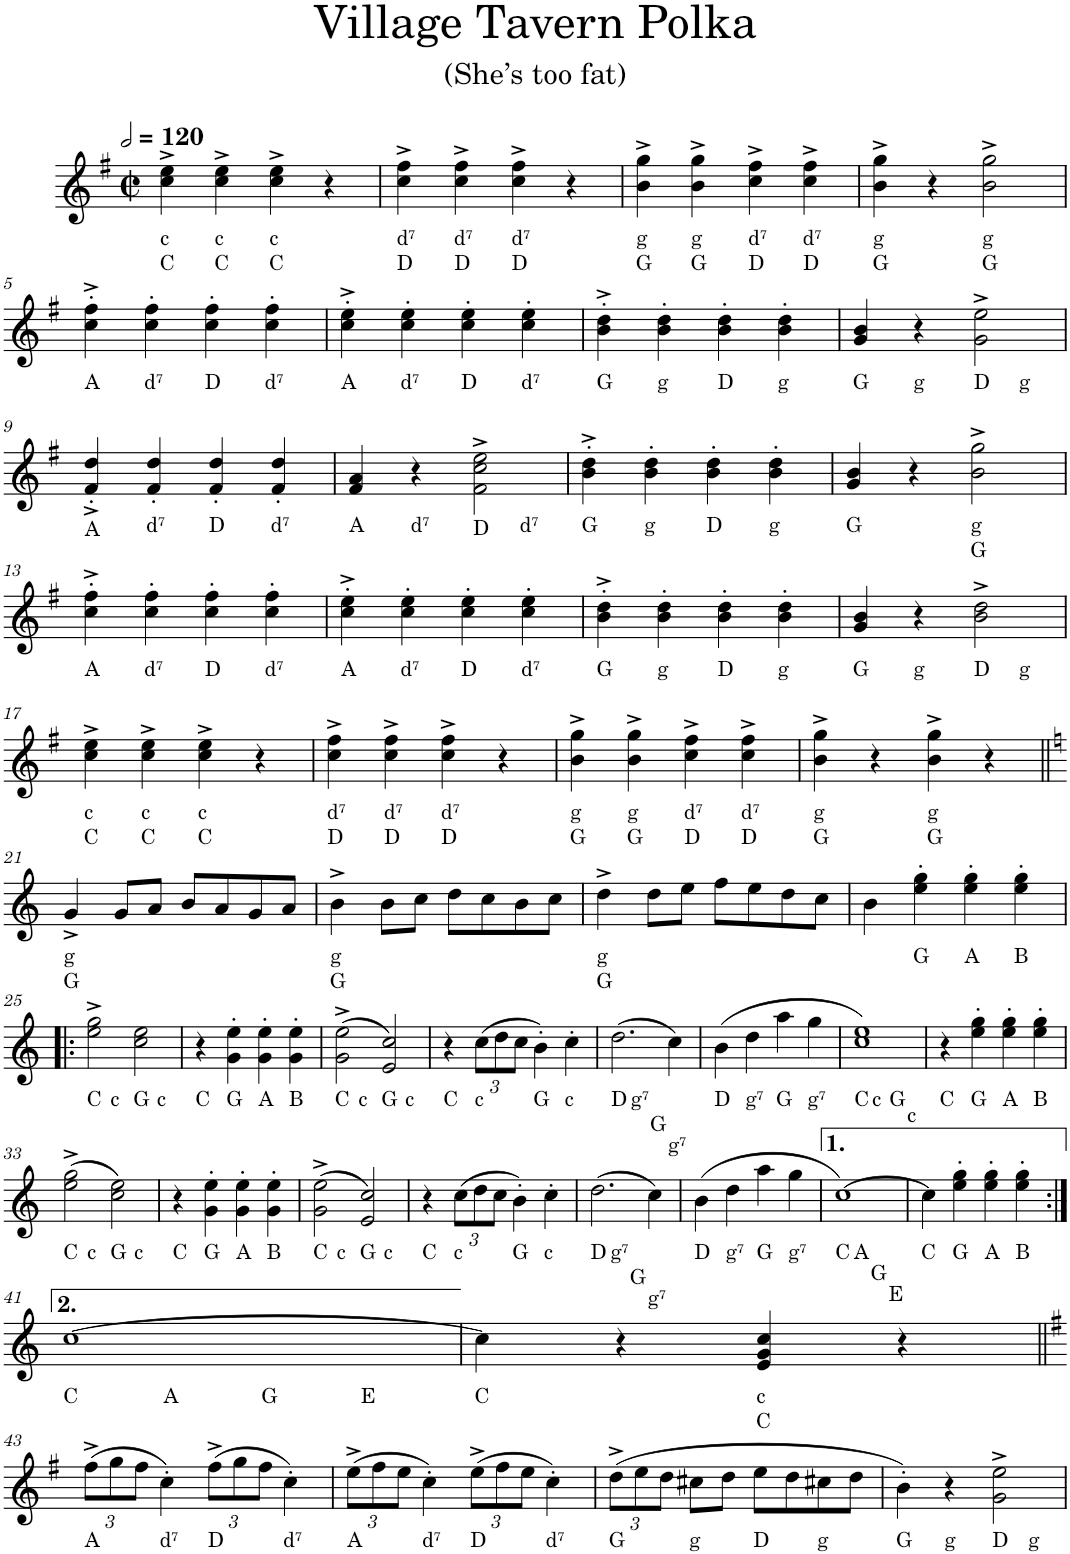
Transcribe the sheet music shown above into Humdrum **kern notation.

**kern	**kern	**kern
*part1	*part1	*part1
*staff3	*staff2	*staff1
*I"Accordion	*	*
*I'Acc.	*	*
*stria5	*stria5	*
*clefF4	*clefF4	*clefG2
*k[f#]	*k[f#]	*k[f#]
*M2/2	*M2/2	*M2/2
*met(c|)	*met(c|)	*met(c|)
*MM240	*MM240	*MM240
=1	=1	=1
*	*	*^
!	!	!LO:TX:b:t=c	!
!	!	!LO:TX:b:t=C	!
!LO:TX:b:t=c	!	!	!
!LO:TX:b:t=C	!	!	!
4C> 4E> 4G> 4c>	4C> 4c>	4cc\^ 4ee\^	4ryy
!	!	!LO:TX:b:t=c	!
!	!	!LO:TX:b:t=C	!
!LO:TX:b:t=c	!	!	!
!LO:TX:b:t=C	!	!	!
4C> 4E> 4G> 4c>	4C> 4c>	4cc\^ 4ee\^	4ryy
!	!	!LO:TX:b:t=c	!
!	!	!LO:TX:b:t=C	!
!LO:TX:b:t=c	!	!	!
!LO:TX:b:t=C	!	!	!
4C> 4E> 4G> 4c>	4C> 4c>	4cc\^ 4ee\^	4ryy
4r	4r	4r	4ryy
=2	=2	=2	=2
!	!	!LO:TX:b:t=d⁷	!
!	!	!LO:TX:b:t=D	!
!LO:TX:b:t=d⁷	!	!	!
!LO:TX:b:t=D	!	!	!
4D> 4F#> 4c> 4d>	4D> 4d>	4cc\^ 4ff#\^	4ryy
!	!	!LO:TX:b:t=d⁷	!
!	!	!LO:TX:b:t=D	!
!LO:TX:b:t=d⁷	!	!	!
!LO:TX:b:t=D	!	!	!
4D> 4F#> 4c> 4d>	4D> 4d>	4cc\^ 4ff#\^	4ryy
!	!	!LO:TX:b:t=d⁷	!
!	!	!LO:TX:b:t=D	!
!LO:TX:b:t=d⁷	!	!	!
!LO:TX:b:t=D	!	!	!
4D> 4F#> 4c> 4d>	4D> 4d>	4cc\^ 4ff#\^	4ryy
4r	4r	4r	4ryy
=3	=3	=3	=3
!	!	!LO:TX:b:t=g	!
!	!	!LO:TX:b:t=G	!
!LO:TX:b:t=g	!	!	!
!LO:TX:b:t=G	!	!	!
4GG> 4G> 4B> 4d>	4GG> 4G>	4b\^ 4gg\^	4ryy
!	!	!LO:TX:b:t=g	!
!	!	!LO:TX:b:t=G	!
!LO:TX:b:t=g	!	!	!
!LO:TX:b:t=G	!	!	!
4GG> 4G> 4B> 4d>	4GG> 4G>	4b\^ 4gg\^	4ryy
!	!	!LO:TX:b:t=d⁷	!
!	!	!LO:TX:b:t=D	!
!LO:TX:b:t=d⁷	!	!	!
!LO:TX:b:t=D	!	!	!
4D> 4F#> 4c> 4d>	4D> 4d>	4cc\^ 4ff#\^	4ryy
!	!	!LO:TX:b:t=d⁷	!
!	!	!LO:TX:b:t=D	!
!LO:TX:b:t=d⁷	!	!	!
!LO:TX:b:t=D	!	!	!
4D> 4F#> 4c> 4d>	4D> 4d>	4cc\^ 4ff#\^	4ryy
=4	=4	=4	=4
!	!	!LO:TX:b:t=g	!
!	!	!LO:TX:b:t=G	!
!LO:TX:b:t=g	!	!	!
!LO:TX:b:t=G	!	!	!
4GG> 4G> 4B> 4d>	4GG> 4G>	4b\^ 4gg\^	4ryy
4r	4r	4r	4ryy
!	!	!LO:TX:b:t=g	!
!	!	!LO:TX:b:t=G	!
!LO:TX:b:t=g	!	!	!
!LO:TX:b:t=G	!	!	!
2GG> 2G> 2B> 2d>	2GG> 2G>	2b\^ 2gg\^	2ryy
!!LO:LB:g=z	!!
=5	=5	=5	=5
!	!	!LO:TX:b:t=A	!
!LO:TX:b:t=A	!	!	!
4AA	4AA	4cc\'^ 4ff#\'^	4ryy
!	!	!LO:TX:b:t=d⁷	!
!LO:TX:b:t=d⁷	!	!	!
4F# 4c 4d	4d	4cc\' 4ff#\'	4ryy
!	!	!LO:TX:b:t=D	!
!LO:TX:b:t=D	!	!	!
4D	4D	4cc\' 4ff#\'	4ryy
!	!	!LO:TX:b:t=d⁷	!
!LO:TX:b:t=d⁷	!	!	!
4F# 4c 4d	4d	4cc\' 4ff#\'	4ryy
=6	=6	=6	=6
!	!	!LO:TX:b:t=A	!
!LO:TX:b:t=A	!	!	!
4AA	4AA	4cc\'^ 4ee\'^	4ryy
!	!	!LO:TX:b:t=d⁷	!
!LO:TX:b:t=d⁷	!	!	!
4F# 4c 4d	4d	4cc\' 4ee\'	4ryy
!	!	!LO:TX:b:t=D	!
!LO:TX:b:t=D	!	!	!
4D	4D	4cc\' 4ee\'	4ryy
!	!	!LO:TX:b:t=d⁷	!
!LO:TX:b:t=d⁷	!	!	!
4F# 4c 4d	4d	4cc\' 4ee\'	4ryy
=7	=7	=7	=7
!	!	!LO:TX:b:t=G	!
!LO:TX:b:t=G	!	!	!
4GG	4GG	4b\'^ 4dd\'^	4ryy
!	!	!LO:TX:b:t=g	!
!LO:TX:b:t=g	!	!	!
4G 4B 4d	4G	4b\' 4dd\'	4ryy
!	!	!LO:TX:b:t=D	!
!LO:TX:b:t=D	!	!	!
4D	4D	4b\' 4dd\'	4ryy
!	!	!LO:TX:b:t=g	!
!LO:TX:b:t=g	!	!	!
4G 4B 4d	4G	4b\' 4dd\'	4ryy
=8	=8	=8	=8
!	!	!LO:TX:b:t=G	!
!LO:TX:b:t=G	!	!	!
4GG	4GG	4g/ 4b/	4ryy
!	!	!LO:TX:b:t=g	!
!LO:TX:b:t=g	!	!	!
4G 4B 4d	4G	4r	4ryy
!	!	!LO:TX:b:t=D	!
!LO:TX:b:t=D	!	!	!
4D	4D	2g\^ 2ee\^	4ryy
!	!	!	!LO:TX:b:t=g
!LO:TX:b:t=g	!	!	!
4G 4B 4d	4G	.	4ryy
!!LO:LB:g=z	!!
=9	=9	=9	=9
!	!	!LO:TX:b:t=A	!
!LO:TX:b:t=A	!	!	!
4AA	4AA	4f#/'^ 4dd/'^	4ryy
!	!	!LO:TX:b:t=d⁷	!
!LO:TX:b:t=d⁷	!	!	!
4F# 4c 4d	4d	4f#/' 4dd/'	4ryy
!	!	!LO:TX:b:t=D	!
!LO:TX:b:t=D	!	!	!
4D	4D	4f#/' 4dd/'	4ryy
!	!	!LO:TX:b:t=d⁷	!
!LO:TX:b:t=d⁷	!	!	!
4F# 4c 4d	4d	4f#/' 4dd/'	4ryy
=10	=10	=10	=10
!	!	!LO:TX:b:t=A	!
!LO:TX:b:t=A	!	!	!
4AA	4AA	4f#/ 4a/	4ryy
!	!	!LO:TX:b:t=d⁷	!
!LO:TX:b:t=d⁷	!	!	!
4F# 4c 4d	4d	4r	4ryy
!	!	!LO:TX:b:t=D	!
!LO:TX:b:t=D	!	!	!
4D	4D	2f#\^ 2cc\^ 2ee\^	4ryy
!	!	!	!LO:TX:b:t=d⁷
!LO:TX:b:t=d⁷	!	!	!
4F# 4c 4d	4d	.	4ryy
=11	=11	=11	=11
!	!	!LO:TX:b:t=G	!
!LO:TX:b:t=G	!	!	!
4GG	4GG	4b\'^ 4dd\'^	4ryy
!	!	!LO:TX:b:t=g	!
!LO:TX:b:t=g	!	!	!
4G 4B 4d	4G	4b\' 4dd\'	4ryy
!	!	!LO:TX:b:t=D	!
!LO:TX:b:t=D	!	!	!
4D	4D	4b\' 4dd\'	4ryy
!	!	!LO:TX:b:t=g	!
!LO:TX:b:t=g	!	!	!
4G 4B 4d	4G	4b\' 4dd\'	4ryy
=12	=12	=12	=12
!	!	!LO:TX:b:t=G	!
!LO:TX:b:t=G	!	!	!
4GG	4GG	4g/ 4b/	4ryy
4r	4r	4r	4ryy
!	!	!LO:TX:b:t=g	!
!	!	!LO:TX:b:t=G	!
!LO:TX:b:t=g	!	!	!
!LO:TX:b:t=G	!	!	!
2GG> 2G> 2B> 2d>	2GG> 2G>	2b\^ 2gg\^	2ryy
!!LO:LB:g=z	!!
=13	=13	=13	=13
!	!	!LO:TX:b:t=A	!
!LO:TX:b:t=A	!	!	!
4AA	4AA	4cc\'^ 4ff#\'^	4ryy
!	!	!LO:TX:b:t=d⁷	!
!LO:TX:b:t=d⁷	!	!	!
4F# 4c 4d	4d	4cc\' 4ff#\'	4ryy
!	!	!LO:TX:b:t=D	!
!LO:TX:b:t=D	!	!	!
4D	4D	4cc\' 4ff#\'	4ryy
!	!	!LO:TX:b:t=d⁷	!
!LO:TX:b:t=d⁷	!	!	!
4F# 4c 4d	4d	4cc\' 4ff#\'	4ryy
=14	=14	=14	=14
!	!	!LO:TX:b:t=A	!
!LO:TX:b:t=A	!	!	!
4AA	4AA	4cc\'^ 4ee\'^	4ryy
!	!	!LO:TX:b:t=d⁷	!
!LO:TX:b:t=d⁷	!	!	!
4F# 4c 4d	4d	4cc\' 4ee\'	4ryy
!	!	!LO:TX:b:t=D	!
!LO:TX:b:t=D	!	!	!
4D	4D	4cc\' 4ee\'	4ryy
!	!	!LO:TX:b:t=d⁷	!
!LO:TX:b:t=d⁷	!	!	!
4F# 4c 4d	4d	4cc\' 4ee\'	4ryy
=15	=15	=15	=15
!	!	!LO:TX:b:t=G	!
!LO:TX:b:t=G	!	!	!
4GG	4GG	4b\'^ 4dd\'^	4ryy
!	!	!LO:TX:b:t=g	!
!LO:TX:b:t=g	!	!	!
4G 4B 4d	4G	4b\' 4dd\'	4ryy
!	!	!LO:TX:b:t=D	!
!LO:TX:b:t=D	!	!	!
4D	4D	4b\' 4dd\'	4ryy
!	!	!LO:TX:b:t=g	!
!LO:TX:b:t=g	!	!	!
4G 4B 4d	4G	4b\' 4dd\'	4ryy
=16	=16	=16	=16
!	!	!LO:TX:b:t=G	!
!LO:TX:b:t=G	!	!	!
4GG	4GG	4g/ 4b/	4ryy
!	!	!LO:TX:b:t=g	!
!LO:TX:b:t=g	!	!	!
4G 4B 4d	4G	4r	4ryy
!	!	!LO:TX:b:t=D	!
!LO:TX:b:t=D	!	!	!
4D	4D	2b\^ 2dd\^	4ryy
!	!	!	!LO:TX:b:t=g
!LO:TX:b:t=g	!	!	!
4G 4B 4d	4G	.	4ryy
!!LO:LB:g=z	!!
=17	=17	=17	=17
!	!	!LO:TX:b:t=c	!
!	!	!LO:TX:b:t=C	!
!LO:TX:b:t=c	!	!	!
!LO:TX:b:t=C	!	!	!
4C> 4E> 4G> 4c>	4C> 4c>	4cc\^ 4ee\^	4ryy
!	!	!LO:TX:b:t=c	!
!	!	!LO:TX:b:t=C	!
!LO:TX:b:t=c	!	!	!
!LO:TX:b:t=C	!	!	!
4C> 4E> 4G> 4c>	4C> 4c>	4cc\^ 4ee\^	4ryy
!	!	!LO:TX:b:t=c	!
!	!	!LO:TX:b:t=C	!
!LO:TX:b:t=c	!	!	!
!LO:TX:b:t=C	!	!	!
4C> 4E> 4G> 4c>	4C> 4c>	4cc\^ 4ee\^	4ryy
4r	4r	4r	4ryy
=18	=18	=18	=18
!	!	!LO:TX:b:t=d⁷	!
!	!	!LO:TX:b:t=D	!
!LO:TX:b:t=d⁷	!	!	!
!LO:TX:b:t=D	!	!	!
4D> 4F#> 4c> 4d>	4D> 4d>	4cc\^ 4ff#\^	4ryy
!	!	!LO:TX:b:t=d⁷	!
!	!	!LO:TX:b:t=D	!
!LO:TX:b:t=d⁷	!	!	!
!LO:TX:b:t=D	!	!	!
4D> 4F#> 4c> 4d>	4D> 4d>	4cc\^ 4ff#\^	4ryy
!	!	!LO:TX:b:t=d⁷	!
!	!	!LO:TX:b:t=D	!
!LO:TX:b:t=d⁷	!	!	!
!LO:TX:b:t=D	!	!	!
4D> 4F#> 4c> 4d>	4D> 4d>	4cc\^ 4ff#\^	4ryy
4r	4r	4r	4ryy
=19	=19	=19	=19
!	!	!LO:TX:b:t=g	!
!	!	!LO:TX:b:t=G	!
!LO:TX:b:t=g	!	!	!
!LO:TX:b:t=G	!	!	!
4GG> 4G> 4B> 4d>	4GG> 4G>	4b\^ 4gg\^	4ryy
!	!	!LO:TX:b:t=g	!
!	!	!LO:TX:b:t=G	!
!LO:TX:b:t=g	!	!	!
!LO:TX:b:t=G	!	!	!
4GG> 4G> 4B> 4d>	4GG> 4G>	4b\^ 4gg\^	4ryy
!	!	!LO:TX:b:t=d⁷	!
!	!	!LO:TX:b:t=D	!
!LO:TX:b:t=d⁷	!	!	!
!LO:TX:b:t=D	!	!	!
4D> 4F#> 4c> 4d>	4D> 4d>	4cc\^ 4ff#\^	4ryy
!	!	!LO:TX:b:t=d⁷	!
!	!	!LO:TX:b:t=D	!
!LO:TX:b:t=d⁷	!	!	!
!LO:TX:b:t=D	!	!	!
4D> 4F#> 4c> 4d>	4D> 4d>	4cc\^ 4ff#\^	4ryy
=20	=20	=20	=20
!	!	!LO:TX:b:t=g	!
!	!	!LO:TX:b:t=G	!
!LO:TX:b:t=g	!	!	!
!LO:TX:b:t=G	!	!	!
4GG> 4G> 4B> 4d>	4GG> 4G>	4b\^ 4gg\^	4ryy
4r	4r	4r	4ryy
!	!	!LO:TX:b:t=g	!
!	!	!LO:TX:b:t=G	!
!LO:TX:b:t=g	!	!	!
!LO:TX:b:t=G	!	!	!
4GG> 4G> 4B> 4d>	4GG> 4G>	4b\^ 4gg\^	4ryy
4r	4r	4r	4ryy
!!LO:LB:g=z	!!
=21||	=21||	=21||	=21||
*k[]	*k[]	*k[]	*
!	!	!LO:TX:b:t=g	!
!	!	!LO:TX:b:t=G	!
!LO:TX:b:t=g	!	!	!
!LO:TX:b:t=G	!	!	!
4GG> 4G> 4B> 4d>	4GG> 4G>	4g^/	4ryy
4r	4r	8g/L	4ryy
.	.	8a/J	.
2r	2r	8b/L	2ryy
.	.	8a/	.
.	.	8g/	.
.	.	8a/J	.
=22	=22	=22	=22
!	!	!LO:TX:b:t=g	!
!	!	!LO:TX:b:t=G	!
!LO:TX:b:t=g	!	!	!
!LO:TX:b:t=G	!	!	!
4GG> 4G> 4B> 4d>	4GG> 4G>	4b^\	4ryy
4r	4r	8b\L	4ryy
.	.	8cc\J	.
2r	2r	8dd\L	2ryy
.	.	8cc\	.
.	.	8b\	.
.	.	8cc\J	.
=23	=23	=23	=23
!	!	!LO:TX:b:t=g	!
!	!	!LO:TX:b:t=G	!
!LO:TX:b:t=g	!	!	!
!LO:TX:b:t=G	!	!	!
4GG> 4G> 4B> 4d>	4GG> 4G>	4dd^\	4ryy
4r	4r	8dd\L	4ryy
.	.	8ee\J	.
2r	2r	8ff\L	2ryy
.	.	8ee\	.
.	.	8dd\	.
.	.	8cc\J	.
=24	=24	=24	=24
4r	4r	4b\	4ryy
!	!	!LO:TX:b:t=G	!
!LO:TX:b:t=G	!	!	!
4GG	4GG	4ee\' 4gg\'	4ryy
!	!	!LO:TX:b:t=A	!
!LO:TX:b:t=A	!	!	!
4AA	4AA	4ee\' 4gg\'	4ryy
!	!	!LO:TX:b:t=B	!
!LO:TX:b:t=B	!	!	!
4BB	4BB	4ee\' 4gg\'	4ryy
!!LO:LB:g=z	!!
=25!|:	=25!|:	=25!|:	=25!|:
!	!	!LO:TX:b:t=C	!
!LO:TX:b:t=C	!	!	!
4C	4C	2ee\^ 2gg\^	4ryy
!	!	!	!LO:TX:b:t=c
!LO:TX:b:t=c	!	!	!
4E 4G 4c	4c	.	4ryy
!	!	!LO:TX:b:t=G	!
!LO:TX:b:t=G	!	!	!
4GG	4GG	2cc\ 2ee\	4ryy
!	!	!	!LO:TX:b:t=c
!LO:TX:b:t=c	!	!	!
4E 4G 4c	4c	.	4ryy
=26	=26	=26	=26
!	!	!LO:TX:b:t=C	!
!LO:TX:b:t=C	!	!	!
4C	4C	4r	4ryy
!	!	!LO:TX:b:t=G	!
!LO:TX:b:t=G	!	!	!
4GG	4GG	4g\' 4ee\'	4ryy
!	!	!LO:TX:b:t=A	!
!LO:TX:b:t=A	!	!	!
4AA	4AA	4g\' 4ee\'	4ryy
!	!	!LO:TX:b:t=B	!
!LO:TX:b:t=B	!	!	!
4BB	4BB	4g\' 4ee\'	4ryy
=27	=27	=27	=27
!	!	!LO:TX:b:t=C	!
!LO:TX:b:t=C	!	!	!
4C	4C	(2g\^ 2ee\^	4ryy
!	!	!	!LO:TX:b:t=c
!LO:TX:b:t=c	!	!	!
4E 4G 4c	4c	.	4ryy
!	!	!LO:TX:b:t=G	!
!LO:TX:b:t=G	!	!	!
4GG	4GG	2e/ 2cc/)	4ryy
!	!	!	!LO:TX:b:t=c
!LO:TX:b:t=c	!	!	!
4E 4G 4c	4c	.	4ryy
=28	=28	=28	=28
!	!	!LO:TX:b:t=C	!
!LO:TX:b:t=C	!	!	!
4C	4C	4r	4ryy
*	*	*Xbrackettup	*
!	!	!LO:TX:b:t=c	!
!LO:TX:b:t=c	!	!	!
4E 4G 4c	4c	(12cc\L	4ryy
.	.	12dd\	.
.	.	12cc\J	.
!	!	!LO:TX:b:t=G	!
!LO:TX:b:t=G	!	!	!
4GG	4GG	4b'\)	4ryy
!	!	!LO:TX:b:t=c	!
!LO:TX:b:t=c	!	!	!
4E 4G 4c	4c	4cc'\	4ryy
=29	=29	=29	=29
!	!	!LO:TX:b:t=D	!
!LO:TX:b:t=D	!	!	!
4D	4D	(2.dd\	4ryy
!	!	!	!LO:TX:b:t=g⁷
!LO:TX:b:t=g⁷	!	!	!
4F 4G 4B	4G	.	4ryy
!	!	!	!LO:TX:b:t=G
!LO:TX:b:t=G	!	!	!
4GG	4GG	.	4ryy
!	!	!LO:TX:b:t=g⁷	!
!LO:TX:b:t=g⁷	!	!	!
4F 4G 4B	4G	4cc\)	4ryy
=30	=30	=30	=30
!	!	!LO:TX:b:t=D	!
!LO:TX:b:t=D	!	!	!
4D	4D	(4b\	4ryy
!	!	!LO:TX:b:t=g⁷	!
!LO:TX:b:t=g⁷	!	!	!
4F 4G 4B	4G	4dd\	4ryy
!	!	!LO:TX:b:t=G	!
!LO:TX:b:t=G	!	!	!
4GG	4GG	4aa\	4ryy
!	!	!LO:TX:b:t=g⁷	!
!LO:TX:b:t=g⁷	!	!	!
4F 4G 4B	4G	4gg\	4ryy
=31	=31	=31	=31
!	!	!LO:TX:b:t=C	!
!LO:TX:b:t=C	!	!	!
4C	4C	1cc 1ee)	4ryy
!	!	!	!LO:TX:b:t=c
!LO:TX:b:t=c	!	!	!
4E 4G 4c	4c	.	4ryy
!	!	!	!LO:TX:b:t=G
!LO:TX:b:t=G	!	!	!
4GG	4GG	.	4ryy
!	!	!	!LO:TX:b:t=c
!LO:TX:b:t=c	!	!	!
4E 4G 4c	4c	.	4ryy
=32	=32	=32	=32
!	!	!LO:TX:b:t=C	!
!LO:TX:b:t=C	!	!	!
4C	4C	4r	4ryy
!	!	!LO:TX:b:t=G	!
!LO:TX:b:t=G	!	!	!
4GG	4GG	4ee\' 4gg\'	4ryy
!	!	!LO:TX:b:t=A	!
!LO:TX:b:t=A	!	!	!
4AA	4AA	4ee\' 4gg\'	4ryy
!	!	!LO:TX:b:t=B	!
!LO:TX:b:t=B	!	!	!
4BB	4BB	4ee\' 4gg\'	4ryy
!!LO:LB:g=z	!!
=33	=33	=33	=33
!	!	!LO:TX:b:t=C	!
!LO:TX:b:t=C	!	!	!
4C	4C	(2ee\^ 2gg\^	4ryy
!	!	!	!LO:TX:b:t=c
!LO:TX:b:t=c	!	!	!
4E 4G 4c	4c	.	4ryy
!	!	!LO:TX:b:t=G	!
!LO:TX:b:t=G	!	!	!
4GG	4GG	2cc\ 2ee\)	4ryy
!	!	!	!LO:TX:b:t=c
!LO:TX:b:t=c	!	!	!
4E 4G 4c	4c	.	4ryy
=34	=34	=34	=34
!	!	!LO:TX:b:t=C	!
!LO:TX:b:t=C	!	!	!
4C	4C	4r	4ryy
!	!	!LO:TX:b:t=G	!
!LO:TX:b:t=G	!	!	!
4GG	4GG	4g\' 4ee\'	4ryy
!	!	!LO:TX:b:t=A	!
!LO:TX:b:t=A	!	!	!
4AA	4AA	4g\' 4ee\'	4ryy
!	!	!LO:TX:b:t=B	!
!LO:TX:b:t=B	!	!	!
4BB	4BB	4g\' 4ee\'	4ryy
=35	=35	=35	=35
!	!	!LO:TX:b:t=C	!
!LO:TX:b:t=C	!	!	!
4C	4C	(2g\^ 2ee\^	4ryy
!	!	!	!LO:TX:b:t=c
!LO:TX:b:t=c	!	!	!
4E 4G 4c	4c	.	4ryy
!	!	!LO:TX:b:t=G	!
!LO:TX:b:t=G	!	!	!
4GG	4GG	2e/ 2cc/)	4ryy
!	!	!	!LO:TX:b:t=c
!LO:TX:b:t=c	!	!	!
4E 4G 4c	4c	.	4ryy
=36	=36	=36	=36
!	!	!LO:TX:b:t=C	!
!LO:TX:b:t=C	!	!	!
4C	4C	4r	4ryy
!	!	!LO:TX:b:t=c	!
!LO:TX:b:t=c	!	!	!
4E 4G 4c	4c	(12cc\L	4ryy
.	.	12dd\	.
.	.	12cc\J	.
!	!	!LO:TX:b:t=G	!
!LO:TX:b:t=G	!	!	!
4GG	4GG	4b'\)	4ryy
!	!	!LO:TX:b:t=c	!
!LO:TX:b:t=c	!	!	!
4E 4G 4c	4c	4cc'\	4ryy
=37	=37	=37	=37
!	!	!LO:TX:b:t=D	!
!LO:TX:b:t=D	!	!	!
4D	4D	(2.dd\	4ryy
!	!	!	!LO:TX:b:t=g⁷
!LO:TX:b:t=g⁷	!	!	!
4F 4G 4B	4G	.	4ryy
!	!	!	!LO:TX:b:t=G
!LO:TX:b:t=G	!	!	!
4GG	4GG	.	4ryy
!	!	!LO:TX:b:t=g⁷	!
!LO:TX:b:t=g⁷	!	!	!
4F 4G 4B	4G	4cc\)	4ryy
=38	=38	=38	=38
!	!	!LO:TX:b:t=D	!
!LO:TX:b:t=D	!	!	!
4D	4D	(4b\	4ryy
!	!	!LO:TX:b:t=g⁷	!
!LO:TX:b:t=g⁷	!	!	!
4F 4G 4B	4G	4dd\	4ryy
!	!	!LO:TX:b:t=G	!
!LO:TX:b:t=G	!	!	!
4GG	4GG	4aa\	4ryy
!	!	!LO:TX:b:t=g⁷	!
!LO:TX:b:t=g⁷	!	!	!
4F 4G 4B	4G	4gg\	4ryy
=39	=39	=39	=39
!	!	!LO:TX:b:t=C	!
!LO:TX:b:t=C	!	!	!
4C	4C	[1cc)	4ryy
!	!	!	!LO:TX:b:t=A
!LO:TX:b:t=A	!	!	!
4AA	4AA	.	4ryy
!	!	!	!LO:TX:b:t=G
!LO:TX:b:t=G	!	!	!
4GG	4GG	.	4ryy
!	!	!	!LO:TX:b:t=E
!LO:TX:b:t=E	!	!	!
4EE	4EE	.	4ryy
=40	=40	=40	=40
!	!	!LO:TX:b:t=C	!
!LO:TX:b:t=C	!	!	!
4C	4C	4cc\]	4ryy
!	!	!LO:TX:b:t=G	!
!LO:TX:b:t=G	!	!	!
4GG	4GG	4ee\' 4gg\'	4ryy
!	!	!LO:TX:b:t=A	!
!LO:TX:b:t=A	!	!	!
4AA	4AA	4ee\' 4gg\'	4ryy
!	!	!LO:TX:b:t=B	!
!LO:TX:b:t=B	!	!	!
4BB	4BB	4ee\' 4gg\'	4ryy
!!LO:LB:g=z	!!
=41:|!	=41:|!	=41:|!	=41:|!
!	!	!LO:TX:b:t=C	!
!LO:TX:b:t=C	!	!	!
4C	4C	[1cc	4ryy
!	!	!	!LO:TX:b:t=A
!LO:TX:b:t=A	!	!	!
4AA	4AA	.	4ryy
!	!	!	!LO:TX:b:t=G
!LO:TX:b:t=G	!	!	!
4GG	4GG	.	4ryy
!	!	!	!LO:TX:b:t=E
!LO:TX:b:t=E	!	!	!
4EE	4EE	.	4ryy
=42	=42	=42	=42
!	!	!LO:TX:b:t=C	!
!LO:TX:b:t=C	!	!	!
4C	4C	4cc\]	4ryy
4r	4r	4r	4ryy
!	!	!LO:TX:b:t=c	!
!	!	!LO:TX:b:t=C	!
!LO:TX:b:t=c	!	!	!
!LO:TX:b:t=C	!	!	!
4C> 4E> 4G> 4c>	4C> 4c>	4e/ 4g/ 4cc/	4ryy
4r	4r	4r	4ryy
!!LO:LB:g=z	!!
=43||	=43||	=43||	=43||
*k[f#]	*k[f#]	*k[f#]	*
!	!	!LO:TX:b:t=A	!
!LO:TX:b:t=A	!	!	!
4AA	4AA	(12ff#^\L	4ryy
.	.	12gg\	.
.	.	12ff#\J	.
!	!	!LO:TX:b:t=d⁷	!
!LO:TX:b:t=d⁷	!	!	!
4F# 4c 4d	4d	4cc'\)	4ryy
!	!	!LO:TX:b:t=D	!
!LO:TX:b:t=D	!	!	!
4D	4D	(12ff#^\L	4ryy
.	.	12gg\	.
.	.	12ff#\J	.
!	!	!LO:TX:b:t=d⁷	!
!LO:TX:b:t=d⁷	!	!	!
4F# 4c 4d	4d	4cc'\)	4ryy
=44	=44	=44	=44
!	!	!LO:TX:b:t=A	!
!LO:TX:b:t=A	!	!	!
4AA	4AA	(12ee^\L	4ryy
.	.	12ff#\	.
.	.	12ee\J	.
!	!	!LO:TX:b:t=d⁷	!
!LO:TX:b:t=d⁷	!	!	!
4F# 4c 4d	4d	4cc'\)	4ryy
!	!	!LO:TX:b:t=D	!
!LO:TX:b:t=D	!	!	!
4D	4D	(12ee^\L	4ryy
.	.	12ff#\	.
.	.	12ee\J	.
!	!	!LO:TX:b:t=d⁷	!
!LO:TX:b:t=d⁷	!	!	!
4F# 4c 4d	4d	4cc'\)	4ryy
=45	=45	=45	=45
!	!	!LO:TX:b:t=G	!
!LO:TX:b:t=G	!	!	!
4GG	4GG	(12dd^\L	4ryy
.	.	12ee\	.
.	.	12dd\J	.
!	!	!LO:TX:b:t=g	!
!LO:TX:b:t=g	!	!	!
4G 4B 4d	4G	8cc#X\L	4ryy
.	.	8dd\J	.
!	!	!LO:TX:b:t=D	!
!LO:TX:b:t=D	!	!	!
4D	4D	8ee\L	4ryy
.	.	8dd\	.
!	!	!LO:TX:b:t=g	!
!LO:TX:b:t=g	!	!	!
4G 4B 4d	4G	8cc#X\	4ryy
.	.	8dd\J	.
=46	=46	=46	=46
!	!	!LO:TX:b:t=G	!
!LO:TX:b:t=G	!	!	!
4GG	4GG	4b'\)	4ryy
!	!	!LO:TX:b:t=g	!
!LO:TX:b:t=g	!	!	!
4G 4B 4d	4G	4r	4ryy
!	!	!LO:TX:b:t=D	!
!LO:TX:b:t=D	!	!	!
4D	4D	2g\^ 2ee\^	4ryy
!	!	!	!LO:TX:b:t=g
!LO:TX:b:t=g	!	!	!
4G 4B 4d	4G	.	4ryy
*	*	*v	*v
=	=	=
*-	*-	*-
